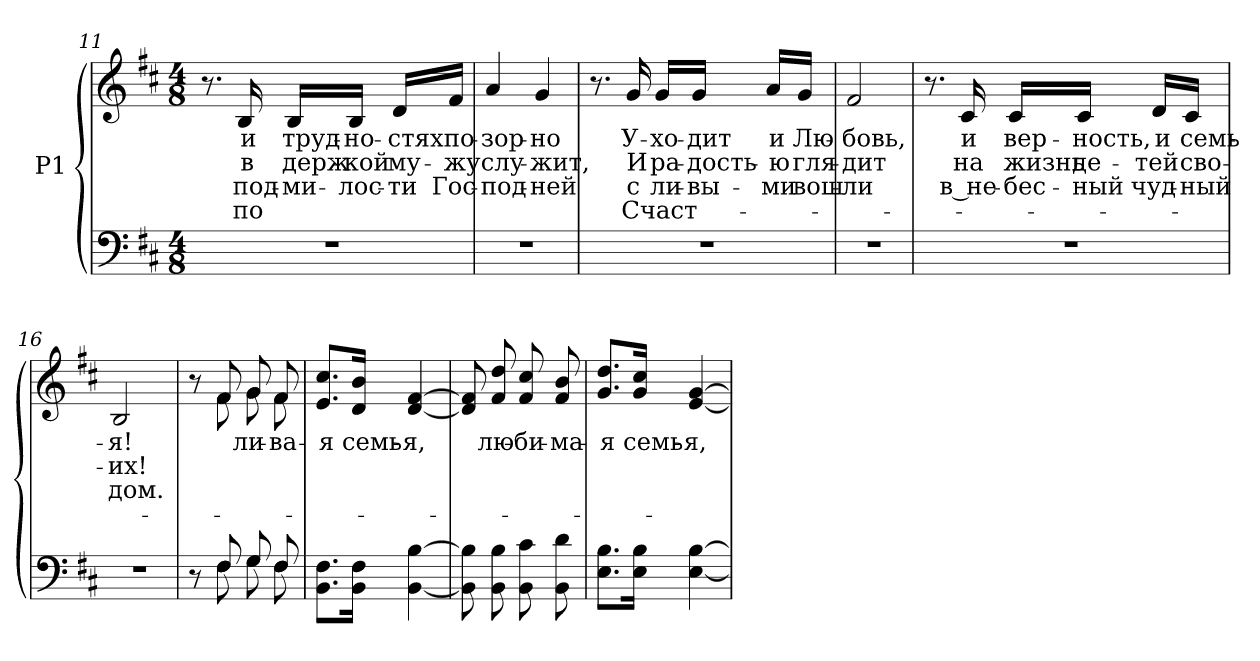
**kern	**kern	**text	**text	**text	**text
*part1	*part1	*part1	*part1	*part1	*part1
*staff2	*staff1	*staff1	*staff1	*staff1	*staff1
*I"P1	*	*	*	*	*
*clefF4	*clefG2	*	*	*	*
*k[f#c#]	*k[f#c#]	*	*	*	*
*b:	*b:	*	*	*	*
*M4/8	*M4/8	*	*	*	*
=11	=11	=11	=11	=11	=11
!LO:N:vis=1	!	!	!	!	!
2r	8.r	.	.	.	.
!	!	!LO:LY:b:color=#000000	!LO:LY:b:color=#000000	!LO:LY:b:color=#000000	!LO:LY:b:color=#000000
.	16Bi/	и	в	под-	по
!	!	!LO:LY:b:color=#000000	!LO:LY:b:color=#000000	!LO:LY:b:color=#000000	!
.	16Bi/LL	труд-	-держ-	ми-	.
!	!	!LO:LY:b:color=#000000	!LO:LY:b:color=#000000	!LO:LY:b:color=#000000	!
.	16Bi/JJ	-но-	-кой	-лос-	.
!	!	!LO:LY:b:color=#000000	!LO:LY:b:color=#000000	!LO:LY:b:color=#000000	!
.	16di/LL	-стях	му-	-ти	.
!	!	!LO:LY:b:color=#000000	!LO:LY:b:color=#000000	!LO:LY:b:color=#000000	!
.	16f#i/JJ	по-	-жу	Гос-	.
!!LO:LB:g=z
=12	=12	=12	=12	=12	=12
!LO:N:vis=1	!	!	!	!	!
!	!	!LO:LY:b:color=#000000	!LO:LY:b:color=#000000	!LO:LY:b:color=#000000	!
2r	4ai/	-зор-	слу-	-под-	.
!	!	!LO:LY:b:color=#000000	!LO:LY:b:color=#000000	!LO:LY:b:color=#000000	!
.	4gi/	-но	-жит,	-ней	.
=13	=13	=13	=13	=13	=13
!LO:N:vis=1	!	!	!	!	!
2r	8.r	.	.	.	.
!	!	!LO:LY:b:color=#000000	!LO:LY:b:color=#000000	!LO:LY:b:color=#000000	!LO:LY:b:color=#000000
.	16gi/	У-	И	с	Счаст-
!	!	!LO:LY:b:color=#000000	!LO:LY:b:color=#000000	!LO:LY:b:color=#000000	!
.	16gi/LL	-хо-	ра-	-ли-	.
!	!	!LO:LY:b:color=#000000	!LO:LY:b:color=#000000	!LO:LY:b:color=#000000	!
.	16gi/JJ	-дит	-дость-	-вы-	.
!	!	!LO:LY:b:color=#000000	!LO:LY:b:color=#000000	!LO:LY:b:color=#000000	!
.	16ai/LL	и	-ю	-ми	.
!	!	!LO:LY:b:color=#000000	!LO:LY:b:color=#000000	!LO:LY:b:color=#000000	!
.	16gi/JJ	Лю-	гля-	вош-	.
=14	=14	=14	=14	=14	=14
!LO:N:vis=1	!	!	!	!	!
!	!	!LO:LY:b:color=#000000	!LO:LY:b:color=#000000	!LO:LY:b:color=#000000	!
2r	2f#i/	-бовь,	-дит	-ли	.
=15	=15	=15	=15	=15	=15
!LO:N:vis=1	!	!	!	!	!
2r	8.r	.	.	.	.
!	!	!LO:LY:b:color=#000000	!LO:LY:b:color=#000000	!LO:LY:b:color=#000000	!
.	16c#i/	и	на	в не-	.
!	!	!LO:LY:b:color=#000000	!LO:LY:b:color=#000000	!LO:LY:b:color=#000000	!
.	16c#i/LL	вер-	жизнь	-бес-	.
!	!	!LO:LY:b:color=#000000	!LO:LY:b:color=#000000	!LO:LY:b:color=#000000	!
.	16c#i/JJ	-ность,	де-	-ный	.
!	!	!LO:LY:b:color=#000000	!LO:LY:b:color=#000000	!LO:LY:b:color=#000000	!
.	16di/LL	и	-тей	чуд-	.
!	!	!LO:LY:b:color=#000000	!LO:LY:b:color=#000000	!LO:LY:b:color=#000000	!
.	16c#i/JJ	семь-	сво-	-ный	.
=16	=16	=16	=16	=16	=16
!LO:N:vis=1	!	!	!	!	!
!	!	!LO:LY:b:color=#000000	!LO:LY:b:color=#000000	!LO:LY:b:color=#000000	!
2r	2Bi/	-я!	-их!	дом.	.
!!LO:LB:g=z
=17	=17	=17	=17	=17	=17
*^	*	*	*	*	*
!	!	!LO:TX:a:Bi:t=Припев&colon;	!	!	!	!
!	!	!	!LO:LY:b:color=#000000	!	!	!
*	*	*^	*	*	*	*
8r	8ryy	8r	8ryy	Счаст-	.	.	.
8F#i/	8F#i\	8f#i/	8f#i\	.	.	.	.
!	!	!	!	!LO:LY:b:color=#000000	!	!	!
8Gi/	8Gi\	8gi/	8gi\	-ли-	.	.	.
!	!	!	!	!LO:LY:b:color=#000000	!	!	!
8F#i/	8F#i\	8f#i/	8f#i\	-ва-	.	.	.
*v	*v	*	*	*	*	*	*
*	*v	*v	*	*	*	*
=18	=18	=18	=18	=18	=18
*^	*^	*	*	*	*
!	!	!	!	!LO:LY:b:color=#000000	!	!	!
*v	*v	*	*	*	*	*	*
*	*v	*v	*	*	*	*
8.BBi\ 8.F#i\L	8.ei/ 8.cc#i/L	-я	.	.	.
!	!	!LO:LY:b:color=#000000	!	!	!
16BBi\ 16F#i\Jk	16di/ 16bi/Jk	семь-	.	.	.
!	!	!LO:LY:b:color=#000000	!	!	!
[<4BBi\ [>4Bi	[<4di/ [>4f#i	-я,	.	.	.
=19	=19	=19	=19	=19	=19
8BBi\] 8Bi]	8di/] 8f#i]	.	.	.	.
!	!	!LO:LY:b:color=#000000	!	!	!
8BBi\ 8Bi	8f#i/ 8ddi	лю-	.	.	.
!	!	!LO:LY:b:color=#000000	!	!	!
8BBi\ 8c#i	8f#i/ 8cc#i	-би-	.	.	.
!	!	!LO:LY:b:color=#000000	!	!	!
8BBi\ 8di	8f#i/ 8bi	-ма-	.	.	.
=20	=20	=20	=20	=20	=20
!	!	!LO:LY:b:color=#000000	!	!	!
8.Ei\ 8.Bi\L	8.gi/ 8.ddi/L	-я	.	.	.
!	!	!LO:LY:b:color=#000000	!	!	!
16Ei\ 16Bi\Jk	16gi/ 16cc#i/Jk	семь-	.	.	.
!	!	!LO:LY:b:color=#000000	!	!	!
[<4Ei\ [>4Bi	[<4ei/ [>4gi	-я,	.	.	.
=	=	=	=	=	=
*-	*-	*-	*-	*-	*-
